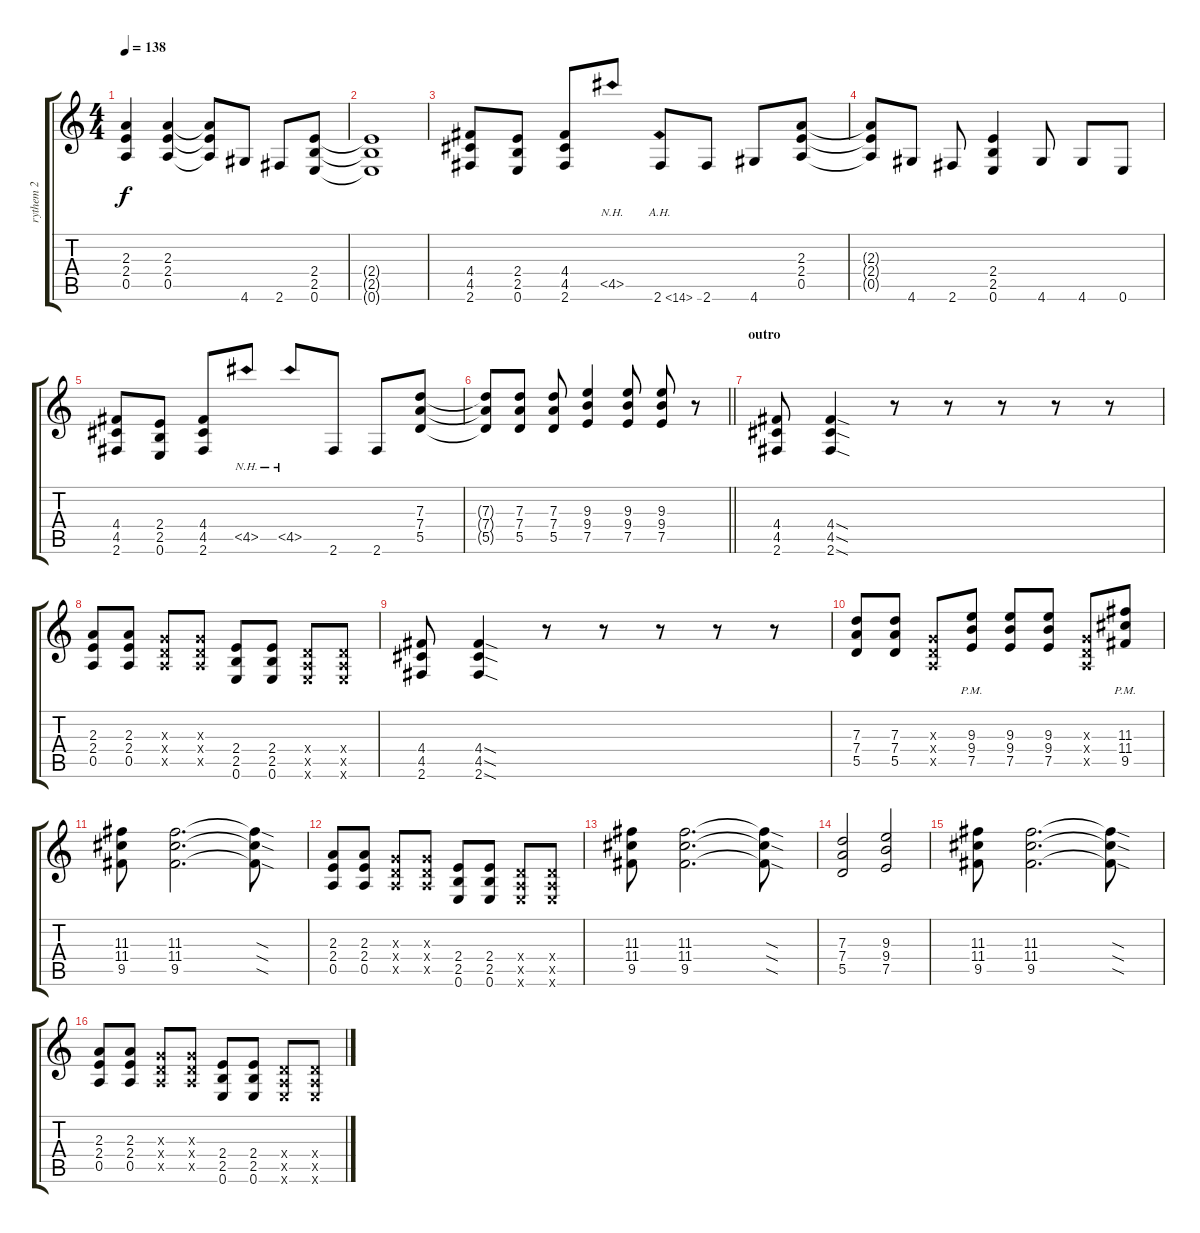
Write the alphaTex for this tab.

\track ("rythem 2" "rythem 2") {instrument distortionguitar}
\staff {score tabs}
\tuning (E4 B3 G3 D3 A2 E2) {hide}
\ts (4 4)
\tempo 138
\clef g2
\ks c
(2.3 2.4 0.5).4{dy f} (2.3 2.4 0.5).4 (2.3{t} 2.4{t} 0.5{t}).8 4.6.8 2.6.8 (2.4 2.5 0.6).8 |
(2.4{t} 2.5{t} 0.6{t}).1 |
(4.4 4.5 2.6).8 (2.4 2.5 0.6).8 (4.4 4.5 2.6).8 4.5{nh}.8 2.6{ah 12}.8 2.6.8 4.6.8 (2.3 2.4 0.5).8 |
(2.3{t} 2.4{t} 0.5{t}).8 4.6.8 2.6.8 (2.4 2.5 0.6).4 4.6.8 4.6.8 0.6.8 |
(4.4 4.5 2.6).8 (2.4 2.5 0.6).8 (4.4 4.5 2.6).8 4.5{nh}.8 4.5{nh}.8 2.6.8 2.6.8 (7.3 7.4 5.5).8 |
\barLineRight lightlight
(7.3{t} 7.4{t} 5.5{t}).8 (7.3 7.4 5.5).8 (7.3 7.4 5.5).8 (9.3 9.4 7.5).4 (9.3 9.4 7.5).8 (9.3 9.4 7.5).8 r.8 |
\section ("" "outro")
(4.4 4.5 2.6).8 (4.4{sod} 4.5{sod} 2.6{sod}).4 r.8 r.8 r.8 r.8 r.8 |
(2.3 2.4 0.5).8 (2.3 2.4 0.5).8 (0.3{x} 0.4{x} 0.5{x}).8 (0.3{x} 0.4{x} 0.5{x}).8 (2.4 2.5 0.6).8 (2.4 2.5 0.6).8 (0.4{x} 0.5{x} 0.6{x}).8 (0.4{x} 0.5{x} 0.6{x}).8 |
(4.4 4.5 2.6).8 (4.4{sod} 4.5{sod} 2.6{sod}).4 r.8 r.8 r.8 r.8 r.8 |
(7.3 7.4 5.5).8 (7.3 7.4 5.5).8 (0.3{x} 0.4{x} 0.5{x}).8 (9.3{pm} 9.4{pm} 7.5{pm}).8 (9.3 9.4 7.5).8 (9.3 9.4 7.5).8 (0.3{x} 0.4{x} 0.5{x}).8 (11.3{pm} 11.4{pm} 9.5{pm}).8 |
(11.3 11.4 9.5).8 (11.3 11.4 9.5).2{d} (11.3{sod t} 11.4{sod t} 9.5{sod t}).8 |
(2.3 2.4 0.5).8 (2.3 2.4 0.5).8 (0.3{x} 0.4{x} 0.5{x}).8 (0.3{x} 0.4{x} 0.5{x}).8 (2.4 2.5 0.6).8 (2.4 2.5 0.6).8 (0.4{x} 0.5{x} 0.6{x}).8 (0.4{x} 0.5{x} 0.6{x}).8 |
(11.3 11.4 9.5).8 (11.3 11.4 9.5).2{d} (11.3{sod t} 11.4{sod t} 9.5{sod t}).8 |
(7.3 7.4 5.5).2 (9.3 9.4 7.5).2 |
(11.3 11.4 9.5).8 (11.3 11.4 9.5).2{d} (11.3{sod t} 11.4{sod t} 9.5{sod t}).8 |
(2.3 2.4 0.5).8 (2.3 2.4 0.5).8 (0.3{x} 0.4{x} 0.5{x}).8 (0.3{x} 0.4{x} 0.5{x}).8 (2.4 2.5 0.6).8 (2.4 2.5 0.6).8 (0.4{x} 0.5{x} 0.6{x}).8 (0.4{x} 0.5{x} 0.6{x}).8
